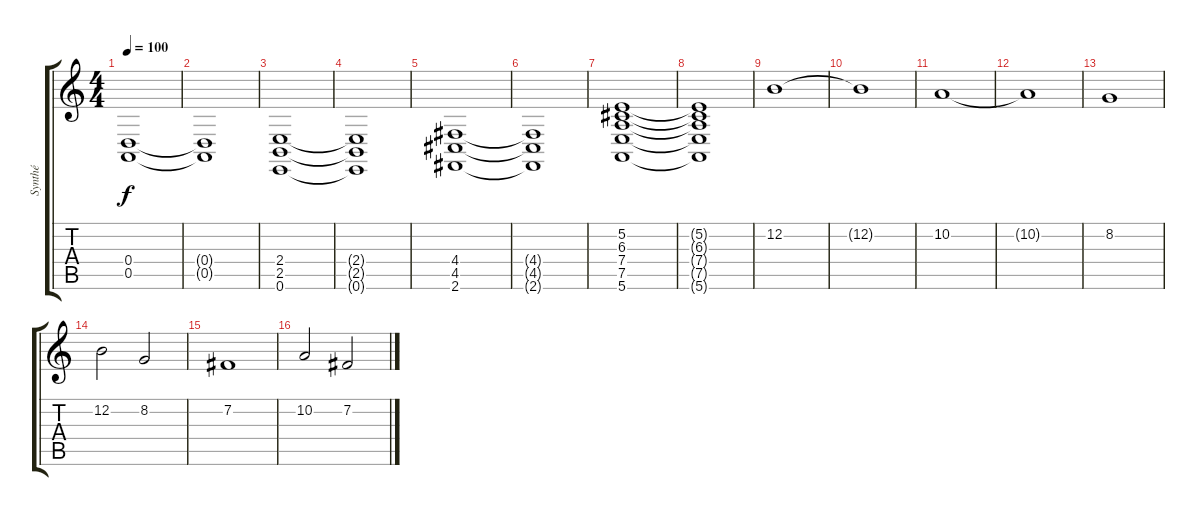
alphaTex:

\track ("Synthé" "Synthé") {instrument cello}
\staff {score tabs}
\tuning (E4 B3 G3 D3 A2 E2) {hide}
\ts (4 4)
\tempo 100
\clef g2
\ks c
(0.4{t} 0.5{t}).1{dy f} |
(0.4{t} 0.5{t}).1 |
(2.4 2.5 0.6).1 |
(2.4{t} 2.5{t} 0.6{t}).1 |
(4.4 4.5 2.6).1 |
(4.4{t} 4.5{t} 2.6{t}).1 |
(5.2 6.3 7.4 7.5 5.6).1 |
(5.2{t} 6.3{t} 7.4{t} 7.5{t} 5.6{t}).1 |
12.2.1{instrument cello} |
12.2{t}.1 |
10.2.1 |
10.2{t}.1 |
8.2.1 |
12.2.2 8.2.2 |
7.2.1 |
10.2.2 7.2.2
